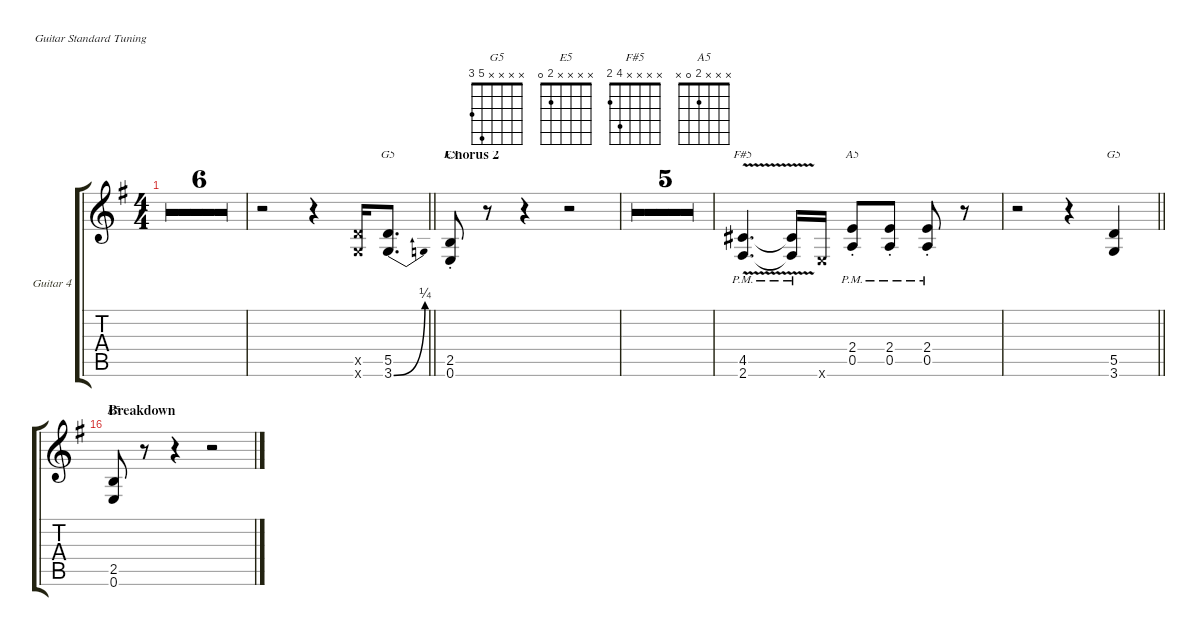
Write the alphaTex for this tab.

\defaultSystemsLayout 4
\hideDynamics
\bracketExtendMode groupsimilarinstruments
\useSystemSignSeparator
\multiBarRest
\multiTrackTrackNamePolicy allsystems
\firstSystemTrackNameMode fullname
\firstSystemTrackNameOrientation horizontal
\otherSystemsTrackNameOrientation horizontal
\defaultBarNumberDisplay FirstOfSystem
\track ("Guitar 4" "Gtr. 4") {multiBarRest instrument overdrivenguitar}
\staff {score tabs}
\tuning (E4 B3 G3 D3 A2 E2)
\chord ("G5" x x x x 5 3)
\chord ("E5" x x x x 2 0)
\chord ("F#5" x x x x 4 2)
\chord ("A5" x x x 2 0 x)
\ts (4 4)
\tempo 110
\clef g2
\ks g
r.1{dy f} |
r.1 |
r.1 |
r.1 |
r.1 |
r.1 |
\barLineRight lightlight
r.2 r.4 (3.6{x} 5.5{x}).16 (3.6{be (bend 6.6 0 28.799999999999997 1)} 5.5).8{d ch "G5"} |
\section ("" "Chorus 2")
(0.6{st} 2.5{st}).8{ch "E5"} r.8 r.4 r.2 |
r.1 |
r.1 |
r.1 |
r.1 |
r.1 |
(2.6{v pm} 4.5{v pm}).4{d ch "F#5"} (4.5{v pm t} 2.6{v pm t}).16 0.6{x}.16 (0.5{pm st} 2.4{pm st}).8{ch "A5"} (0.5{pm st} 2.4{pm st}).8 (0.5{pm st} 2.4{pm st}).8 r.8 |
\barLineRight lightlight
r.2 r.4 (3.6 5.5).4{ch "G5"} |
\section ("" "Breakdown")
(0.6 2.5).8{ch "E5"} r.8 r.4 r.2
